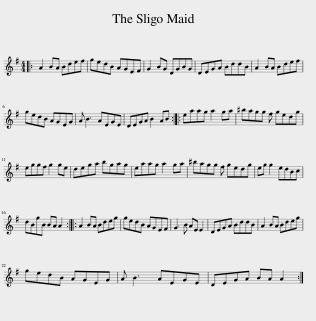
X:1
L:1/8
M:4/4
I:linebreak $
K:G
V:1 treble
V:1
|: A2 BA Bdef | gedB AGEF | G2 BG DGBG | DEGA BddB | A2 BA Bdef |$ %5
 gedB AGEG | A B3 AEGE | DEGA B2 AB :: eaag a2 ga | ^bagg f gedg |$ %10
 eggf g2 ge | dega bgag | eaag a2 ga | ^bagg f gedg | eg g2 edBc |$ %15
 dBgB BA A2 :: A2 BA Bdeg | gedB AGEF | G3 B AE E2 | DEGA BddB | %20
 A2 BA Bdeg |$ gedB AGEG | A B3 AEGE | DEGA BA A2 :| %24
